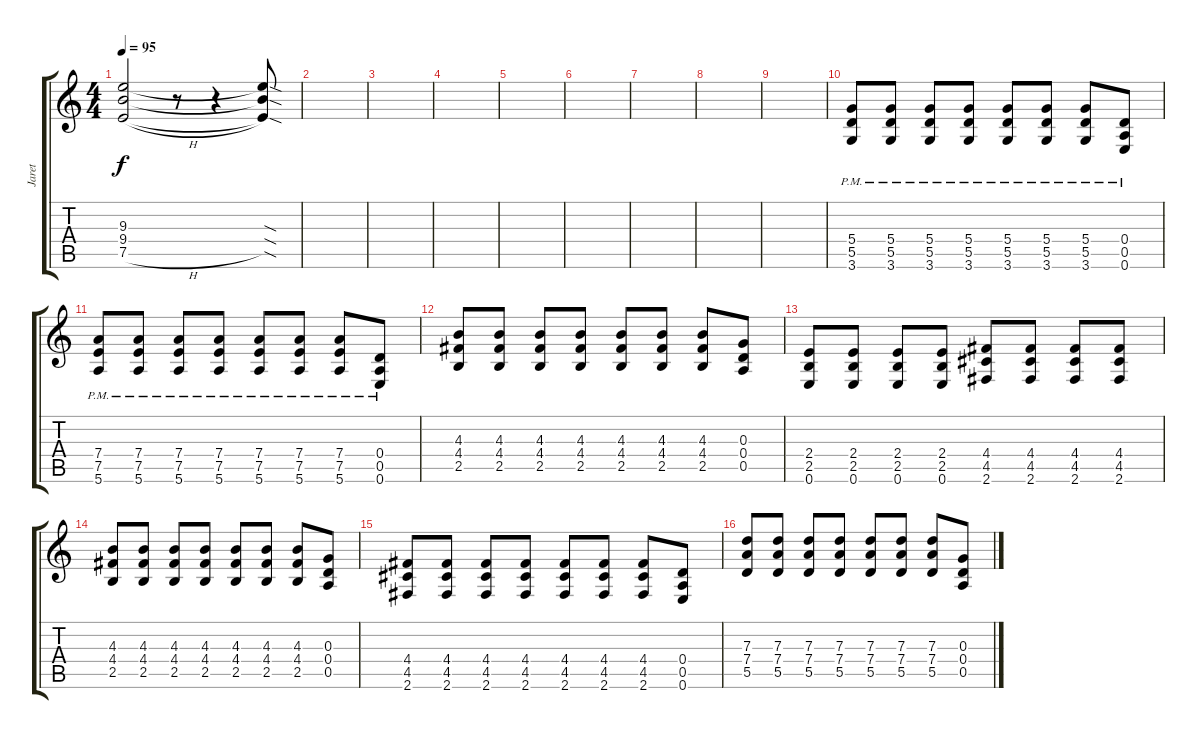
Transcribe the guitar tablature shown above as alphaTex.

\track ("Jaret" "Jaret") {instrument distortionguitar}
\staff {score tabs}
\tuning (E4 B3 G3 D3 A2 E2) {hide}
\ts (4 4)
\tempo 95
\clef g2
\ks c
(9.3 9.4 7.5{h}).2{dy f} r.8 r.4 (9.3{sod t} 9.4{sod t} 7.5{sod t}).8 |
|
|
|
|
|
|
|
|
(5.4{pm} 5.5{pm} 3.6{pm}).8 (5.4{pm} 5.5{pm} 3.6{pm}).8 (5.4{pm} 5.5{pm} 3.6{pm}).8 (5.4{pm} 5.5{pm} 3.6{pm}).8 (5.4{pm} 5.5{pm} 3.6{pm}).8 (5.4{pm} 5.5{pm} 3.6{pm}).8 (5.4{pm} 5.5{pm} 3.6{pm}).8 (0.4{pm} 0.5{pm} 0.6{pm}).8 |
(7.4{pm} 7.5{pm} 5.6{pm}).8 (7.4{pm} 7.5{pm} 5.6{pm}).8 (7.4{pm} 7.5{pm} 5.6{pm}).8 (7.4{pm} 7.5{pm} 5.6{pm}).8 (7.4{pm} 7.5{pm} 5.6{pm}).8 (7.4{pm} 7.5{pm} 5.6{pm}).8 (7.4{pm} 7.5{pm} 5.6{pm}).8 (0.4{pm} 0.5{pm} 0.6{pm}).8 |
(4.3 4.4 2.5).8 (4.3 4.4 2.5).8 (4.3 4.4 2.5).8 (4.3 4.4 2.5).8 (4.3 4.4 2.5).8 (4.3 4.4 2.5).8 (4.3 4.4 2.5).8 (0.3 0.4 0.5).8 |
(2.4 2.5 0.6).8 (2.4 2.5 0.6).8 (2.4 2.5 0.6).8 (2.4 2.5 0.6).8 (4.4 4.5 2.6).8 (4.4 4.5 2.6).8 (4.4 4.5 2.6).8 (4.4 4.5 2.6).8 |
(4.3 4.4 2.5).8 (4.3 4.4 2.5).8 (4.3 4.4 2.5).8 (4.3 4.4 2.5).8 (4.3 4.4 2.5).8 (4.3 4.4 2.5).8 (4.3 4.4 2.5).8 (0.3 0.4 0.5).8 |
(4.4 4.5 2.6).8 (4.4 4.5 2.6).8 (4.4 4.5 2.6).8 (4.4 4.5 2.6).8 (4.4 4.5 2.6).8 (4.4 4.5 2.6).8 (4.4 4.5 2.6).8 (0.4 0.5 0.6).8 |
(7.3 7.4 5.5).8 (7.3 7.4 5.5).8 (7.3 7.4 5.5).8 (7.3 7.4 5.5).8 (7.3 7.4 5.5).8 (7.3 7.4 5.5).8 (7.3 7.4 5.5).8 (0.3 0.4 0.5).8
